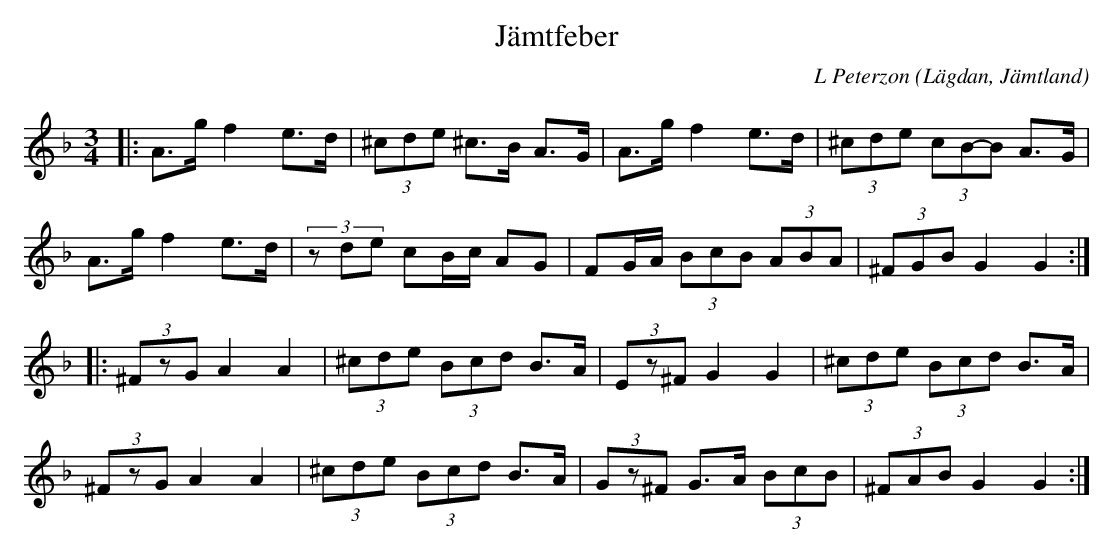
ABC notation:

X:1
T:Jämtfeber
C: L Peterzon
O:Lägdan, Jämtland
M:3/4
L:1/8
K:Dm
|: A>g f2 e>d|(3^cde ^c>B A>G|A>g f2 e>d|(3^cde (3cB-B A>G|
A>g f2 e>d|(3zde cB/c/ AG|FG/A/ (3BcB (3ABA|(3^FGB G2 G2:|
|:(3^FzG A2 A2|(3^cde (3Bcd B>A|(3Ez^F G2 G2|(3^cde (3Bcd B>A|
(3^FzG A2 A2|(3^cde (3Bcd B>A| (3Gz^F G>A (3BcB|(3^FAB G2 G2:|
